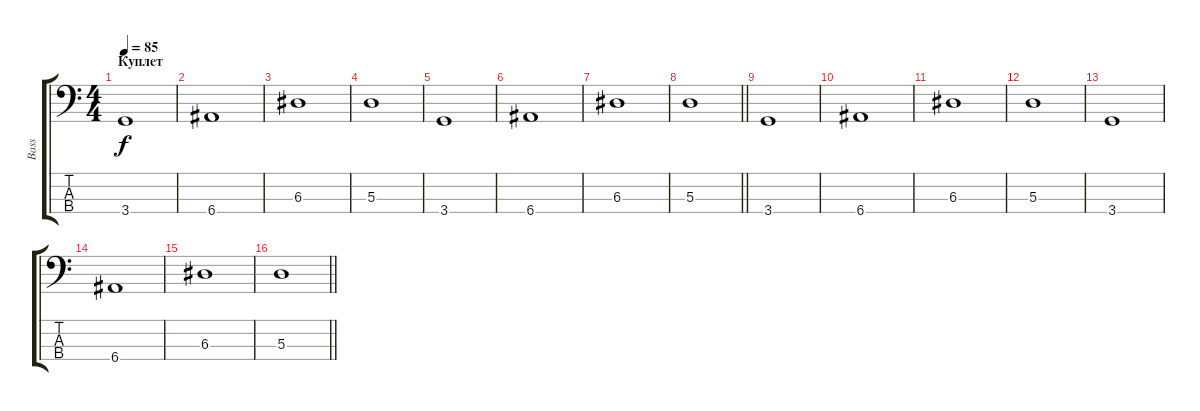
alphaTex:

\track ("Bass" "Bass") {instrument electricbassfinger}
\staff {score tabs}
\tuning (G2 D2 A1 E1) {hide}
\ts (4 4)
\section ("" "Куплет")
\tempo 85
\clef f4
\ks c
3.4.1{dy f} |
6.4.1 |
6.3.1 |
5.3.1 |
3.4.1 |
6.4.1 |
6.3.1 |
\barLineRight lightlight
5.3.1 |
3.4.1 |
6.4.1 |
6.3.1 |
5.3.1 |
3.4.1 |
6.4.1 |
6.3.1 |
\barLineRight lightlight
5.3.1
